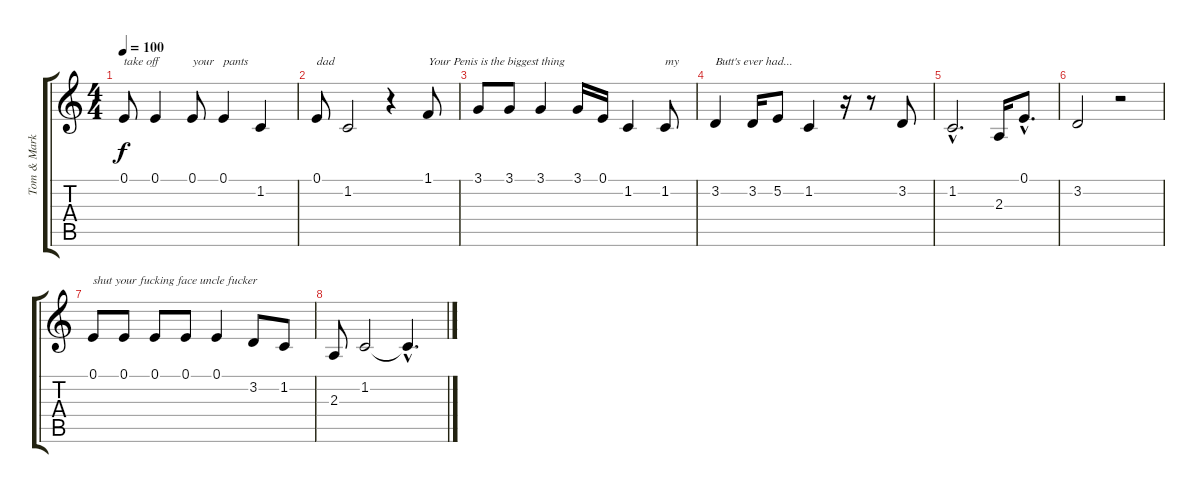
\track ("Tom & Mark chant" "Tom & Mark") {instrument tenorsax}
\staff {score tabs}
\tuning (E4 B3 G3 D3 A2 E2) {hide}
\ts (4 4)
\tempo 100
\clef g2
\ks c
0.1.8{txt "take off" dy f} 0.1.4 0.1.8{txt "your"} 0.1.4{txt "pants"} 1.2.4 |
0.1.8{txt "dad"} 1.2.2 r.4 1.1.8{txt "Your Penis is the biggest thing"} |
3.1.8 3.1.8 3.1.4 3.1.16 0.1.16 1.2.4 1.2.8{txt "my"} |
3.2.4{txt "Butt's ever had..."} 3.2.16 5.2.8 1.2.4 r.16 r.8 3.2.8 |
1.2{hac}.2{d} 2.3.16 0.1{hac}.8{d} |
3.2.2 r.2 |
0.1.8{txt "shut your fucking face uncle fucker" instrument altosax} 0.1.8 0.1.8 0.1.8 0.1.4 3.2.8 1.2.8 |
2.3.8 1.2.2 1.2{hac t}.4{d}
